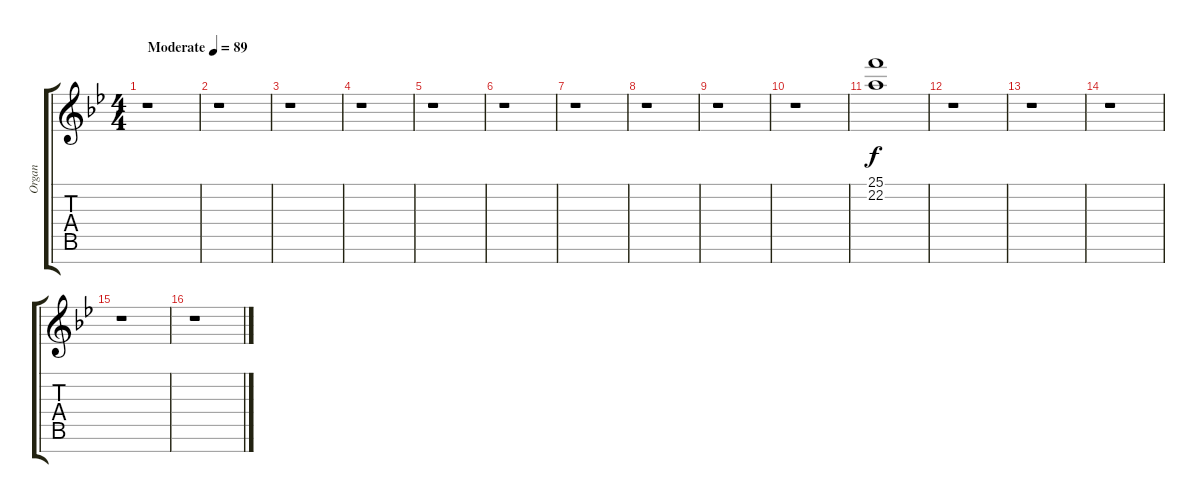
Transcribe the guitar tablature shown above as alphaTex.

\track ("Organ" "Organ") {instrument percussiveorgan}
\staff {score tabs}
\tuning (E4 B3 G3 D3 A2 E2 B1) {hide}
\ts (4 4)
\tempo (89 "Moderate")
\clef g2
\ks bb
r.1{dy f instrument percussiveorgan} |
r.1 |
r.1 |
r.1 |
r.1 |
r.1 |
r.1 |
r.1 |
r.1 |
r.1 |
(25.1 22.2).1 |
r.1 |
r.1 |
r.1 |
r.1 |
r.1
